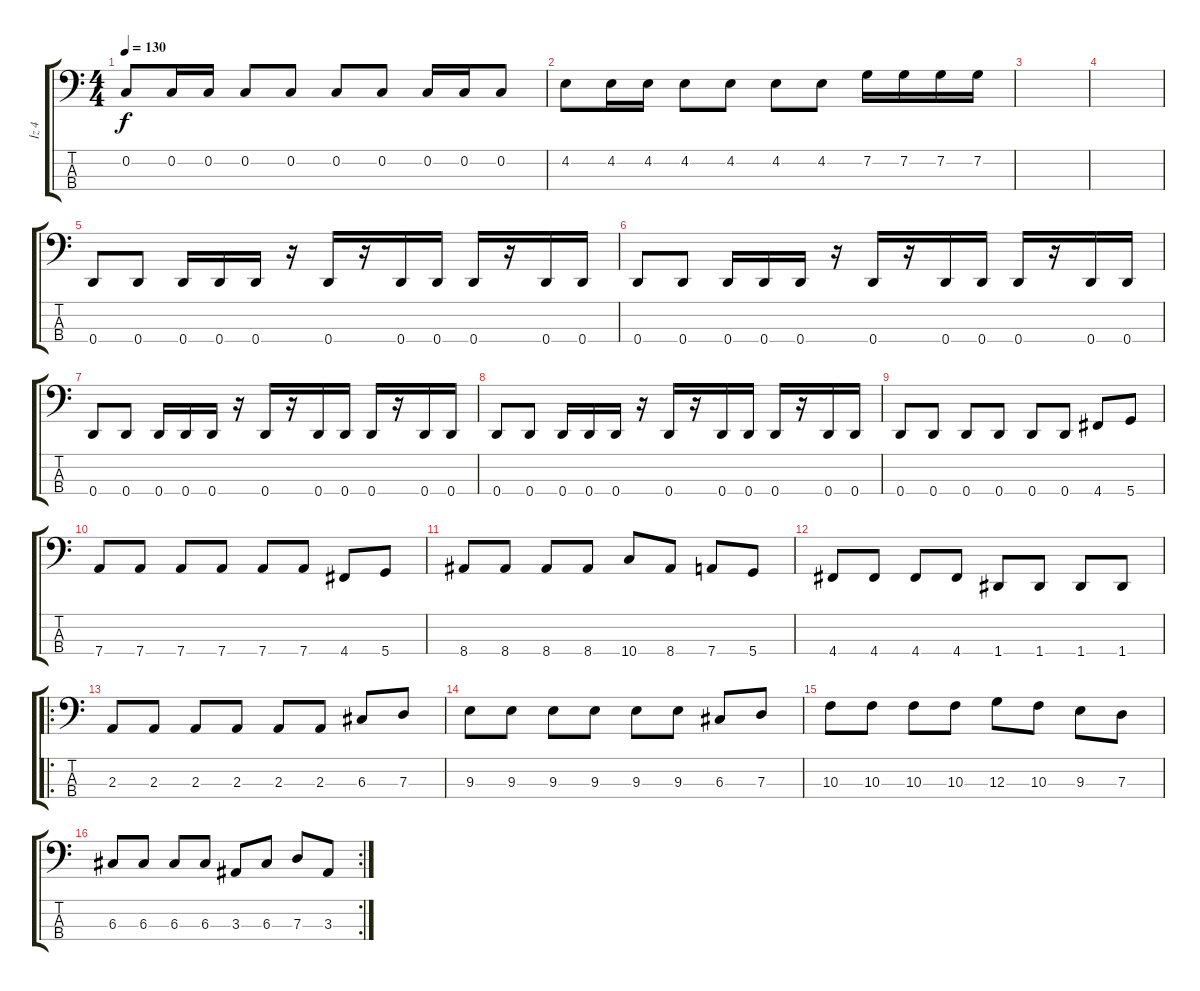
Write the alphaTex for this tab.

\track ("İz 4" "İz 4") {instrument electricbasspick}
\staff {score tabs}
\tuning (F2 C2 G1 D1) {hide}
\ts (4 4)
\tempo 130
\clef f4
\ks c
0.2.8{dy f} 0.2.16 0.2.16 0.2.8 0.2.8 0.2.8 0.2.8 0.2.16 0.2.16 0.2.8 |
4.2.8 4.2.16 4.2.16 4.2.8 4.2.8 4.2.8 4.2.8 7.2.16 7.2.16 7.2.16 7.2.16 |
|
|
0.4.8 0.4.8 0.4.16 0.4.16 0.4.16 r.16 0.4.16 r.16 0.4.16 0.4.16 0.4.16 r.16 0.4.16 0.4.16 |
0.4.8 0.4.8 0.4.16 0.4.16 0.4.16 r.16 0.4.16 r.16 0.4.16 0.4.16 0.4.16 r.16 0.4.16 0.4.16 |
0.4.8 0.4.8 0.4.16 0.4.16 0.4.16 r.16 0.4.16 r.16 0.4.16 0.4.16 0.4.16 r.16 0.4.16 0.4.16 |
0.4.8 0.4.8 0.4.16 0.4.16 0.4.16 r.16 0.4.16 r.16 0.4.16 0.4.16 0.4.16 r.16 0.4.16 0.4.16 |
0.4.8 0.4.8 0.4.8 0.4.8 0.4.8 0.4.8 4.4.8 5.4.8 |
7.4.8 7.4.8 7.4.8 7.4.8 7.4.8 7.4.8 4.4.8 5.4.8 |
8.4.8 8.4.8 8.4.8 8.4.8 10.4.8 8.4.8 7.4.8 5.4.8 |
4.4.8 4.4.8 4.4.8 4.4.8 1.4.8 1.4.8 1.4.8 1.4.8 |
\ro
2.3.8 2.3.8 2.3.8 2.3.8 2.3.8 2.3.8 6.3.8 7.3.8 |
9.3.8 9.3.8 9.3.8 9.3.8 9.3.8 9.3.8 6.3.8 7.3.8 |
10.3.8 10.3.8 10.3.8 10.3.8 12.3.8 10.3.8 9.3.8 7.3.8 |
\rc 2
6.3.8 6.3.8 6.3.8 6.3.8 3.3.8 6.3.8 7.3.8 3.3.8
